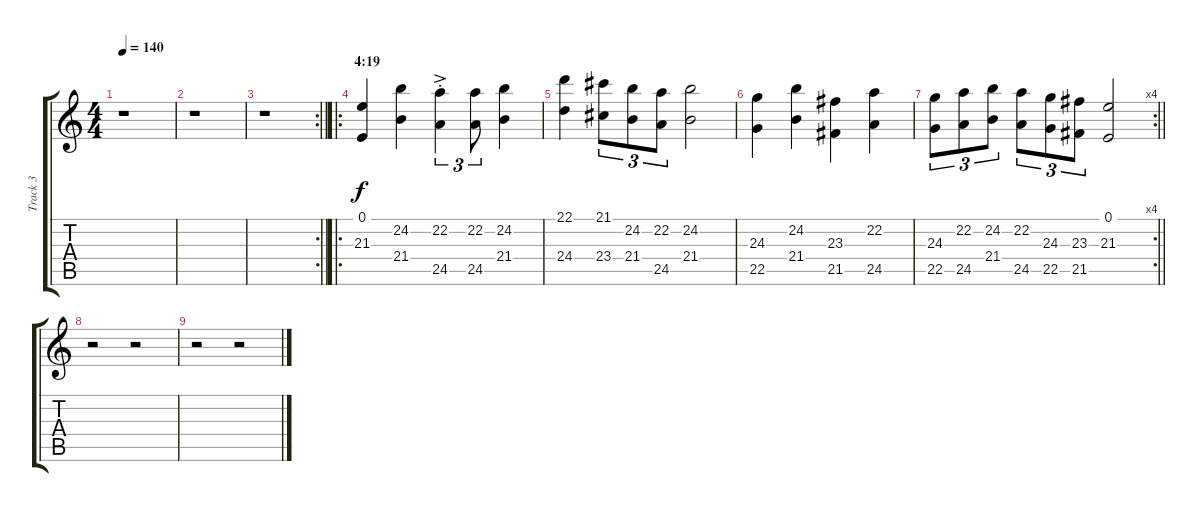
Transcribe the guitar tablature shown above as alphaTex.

\track ("Track 3" "Track 3") {instrument stringensemble1}
\staff {score tabs}
\tuning (E4 B3 G3 D3 A2 E2) {hide}
\ts (4 4)
\tempo 140
\clef g2
\ks c
r.1{dy f} |
r.1 |
\rc 2
\barLineRight lightlight
r.1 |
\ro
\section ("" "4:19")
(0.1 21.3).4 (24.2 21.4).4 (22.2{ac st} 24.5).4{tu (3 2)} (22.2 24.5).8{tu (3 2)} (24.2 21.4).4 |
(22.1 24.4).4 (21.1 23.4).8{tu (3 2)} (24.2 21.4).8{tu (3 2)} (22.2 24.5).8{tu (3 2)} (24.2 21.4).2 |
(24.3 22.5).4 (24.2 21.4).4 (23.3 21.5).4 (22.2 24.5).4 |
\rc 4
\barLineRight lightlight
(24.3 22.5).8{tu (3 2)} (22.2 24.5).8{tu (3 2)} (24.2 21.4).8{tu (3 2)} (22.2 24.5).8{tu (3 2)} (24.3 22.5).8{tu (3 2)} (23.3 21.5).8{tu (3 2)} (0.1 21.3).2 |
r.2 r.2 |
r.2 r.2
